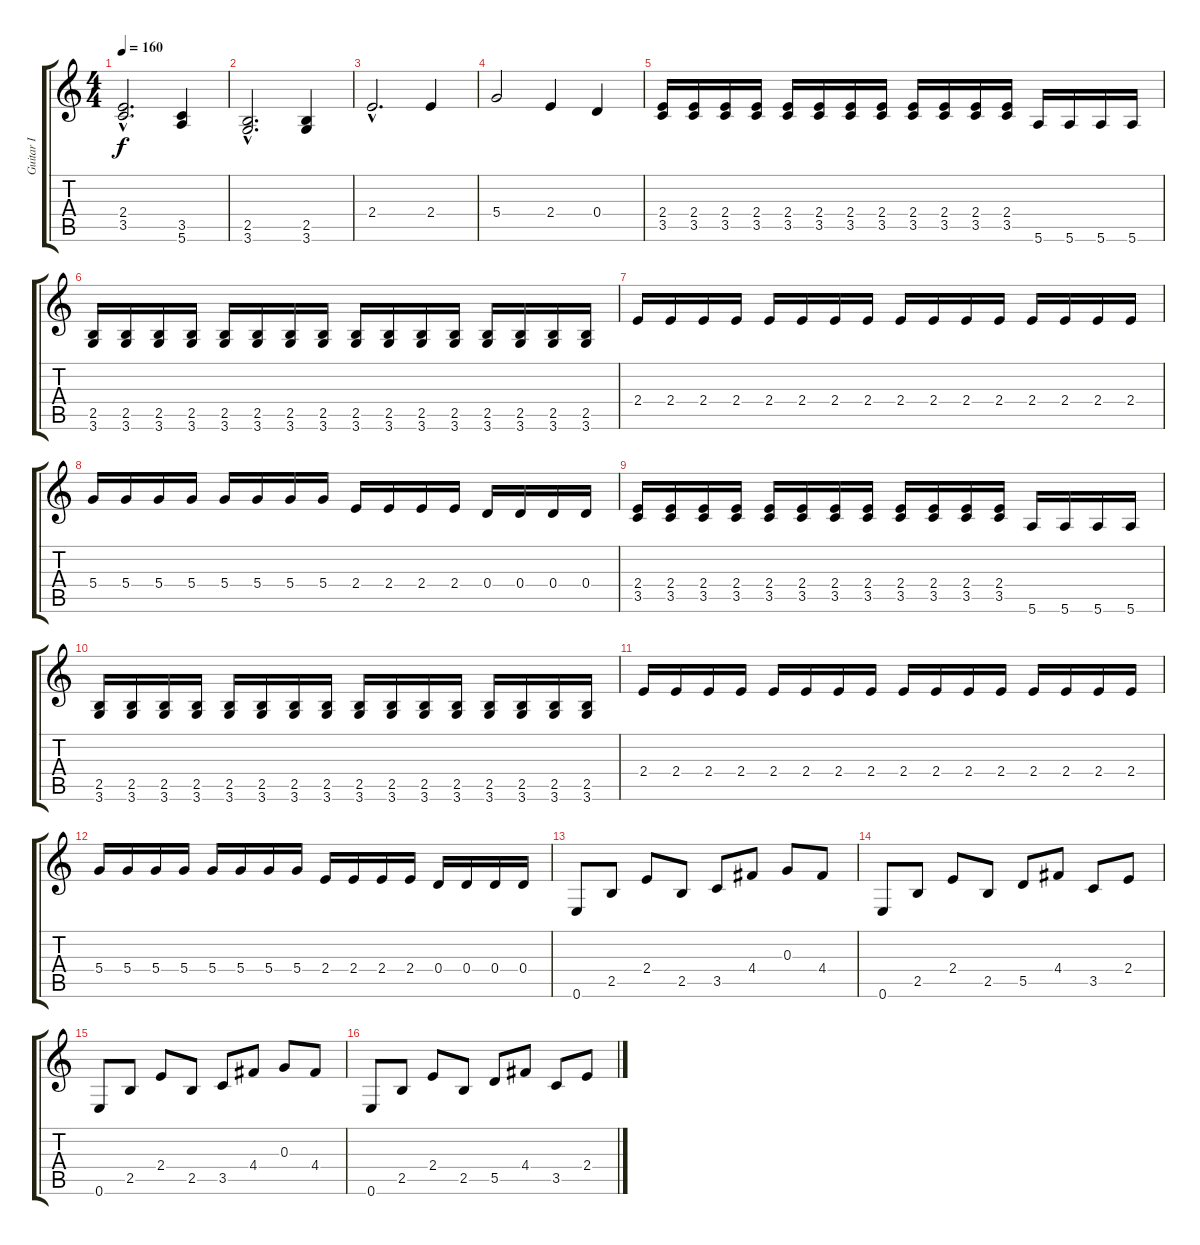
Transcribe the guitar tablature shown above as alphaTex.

\track ("Guitar I" "Guitar I") {instrument distortionguitar}
\staff {score tabs}
\tuning (E4 B3 G3 D3 A2 E2) {hide}
\ts (4 4)
\tempo 160
\clef g2
\ks c
(2.4{hac} 3.5{hac}).2{d dy f} (3.5 5.6).4 |
(2.5{hac} 3.6{hac}).2{d} (2.5 3.6).4 |
2.4{hac}.2{d} 2.4.4 |
5.4.2 2.4.4 0.4.4 |
(2.4 3.5).16 (2.4 3.5).16 (2.4 3.5).16 (2.4 3.5).16 (2.4 3.5).16 (2.4 3.5).16 (2.4 3.5).16 (2.4 3.5).16 (2.4 3.5).16 (2.4 3.5).16 (2.4 3.5).16 (2.4 3.5).16 5.6.16 5.6.16 5.6.16 5.6.16 |
(2.5 3.6).16 (2.5 3.6).16 (2.5 3.6).16 (2.5 3.6).16 (2.5 3.6).16 (2.5 3.6).16 (2.5 3.6).16 (2.5 3.6).16 (2.5 3.6).16 (2.5 3.6).16 (2.5 3.6).16 (2.5 3.6).16 (2.5 3.6).16 (2.5 3.6).16 (2.5 3.6).16 (2.5 3.6).16 |
2.4.16 2.4.16 2.4.16 2.4.16 2.4.16 2.4.16 2.4.16 2.4.16 2.4.16 2.4.16 2.4.16 2.4.16 2.4.16 2.4.16 2.4.16 2.4.16 |
5.4.16 5.4.16 5.4.16 5.4.16 5.4.16 5.4.16 5.4.16 5.4.16 2.4.16 2.4.16 2.4.16 2.4.16 0.4.16 0.4.16 0.4.16 0.4.16 |
(2.4 3.5).16 (2.4 3.5).16 (2.4 3.5).16 (2.4 3.5).16 (2.4 3.5).16 (2.4 3.5).16 (2.4 3.5).16 (2.4 3.5).16 (2.4 3.5).16 (2.4 3.5).16 (2.4 3.5).16 (2.4 3.5).16 5.6.16 5.6.16 5.6.16 5.6.16 |
(2.5 3.6).16 (2.5 3.6).16 (2.5 3.6).16 (2.5 3.6).16 (2.5 3.6).16 (2.5 3.6).16 (2.5 3.6).16 (2.5 3.6).16 (2.5 3.6).16 (2.5 3.6).16 (2.5 3.6).16 (2.5 3.6).16 (2.5 3.6).16 (2.5 3.6).16 (2.5 3.6).16 (2.5 3.6).16 |
2.4.16 2.4.16 2.4.16 2.4.16 2.4.16 2.4.16 2.4.16 2.4.16 2.4.16 2.4.16 2.4.16 2.4.16 2.4.16 2.4.16 2.4.16 2.4.16 |
5.4.16 5.4.16 5.4.16 5.4.16 5.4.16 5.4.16 5.4.16 5.4.16 2.4.16 2.4.16 2.4.16 2.4.16 0.4.16 0.4.16 0.4.16 0.4.16 |
0.6.8 2.5.8 2.4.8 2.5.8 3.5.8 4.4.8 0.3.8 4.4.8 |
0.6.8 2.5.8 2.4.8 2.5.8 5.5.8 4.4.8 3.5.8 2.4.8 |
0.6.8 2.5.8 2.4.8 2.5.8 3.5.8 4.4.8 0.3.8 4.4.8 |
0.6.8 2.5.8 2.4.8 2.5.8 5.5.8 4.4.8 3.5.8 2.4.8
